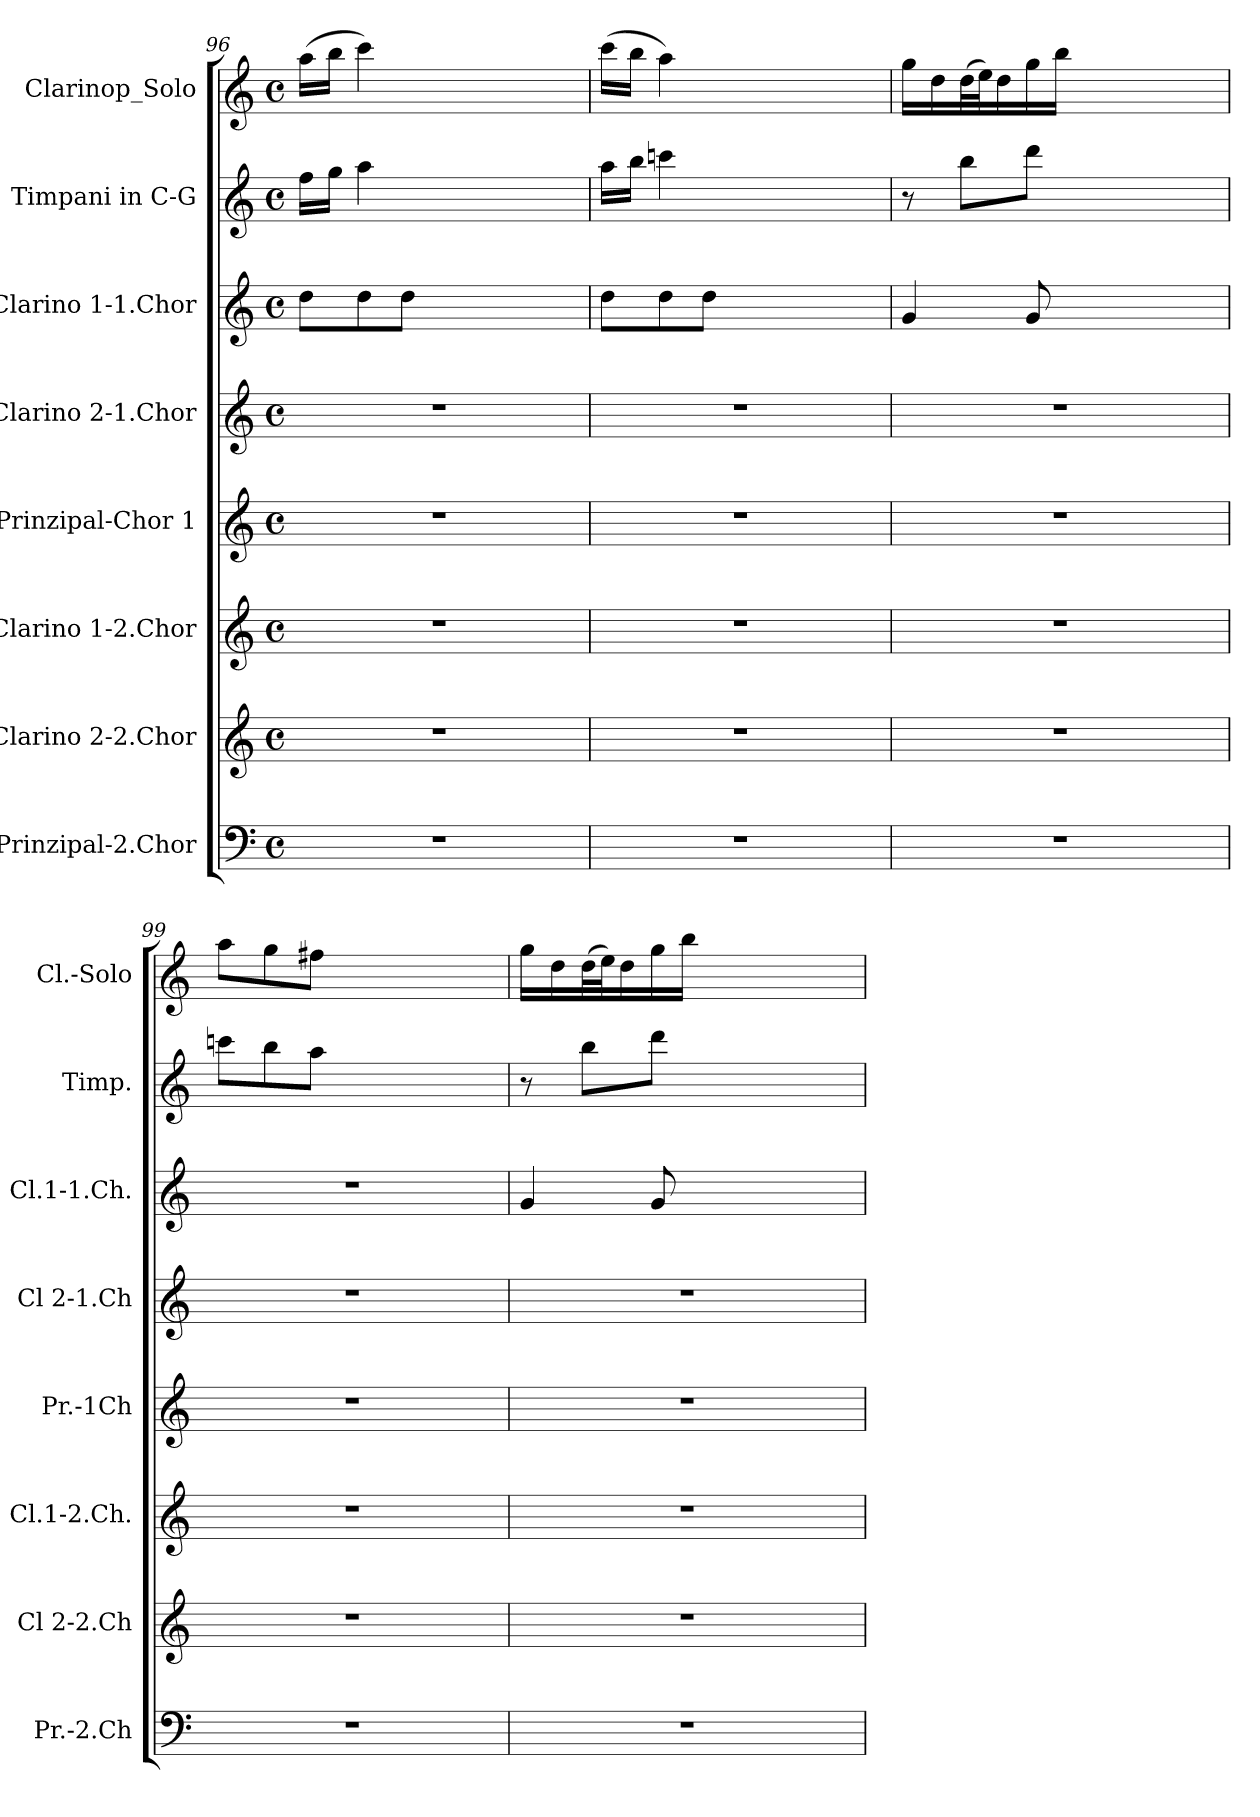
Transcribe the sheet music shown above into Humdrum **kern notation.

**kern	**kern	**kern	**kern	**kern	**kern	**kern	**kern
*part8	*part7	*part6	*part5	*part4	*part3	*part2	*part1
*staff8	*staff7	*staff6	*staff5	*staff4	*staff3	*staff2	*staff1
*I"Prinzipal-2.Chor	*I"Clarino 2-2.Chor	*I"Clarino 1-2.Chor	*I"Prinzipal-Chor 1	*I"Clarino 2-1.Chor	*I"Clarino 1-1.Chor	*I"Timpani in C-G	*I"Clarinop_Solo
*I'Pr.-2.Ch	*I'Cl 2-2.Ch	*I'Cl.1-2.Ch.	*I'Pr.-1Ch	*I'Cl 2-1.Ch	*I'Cl.1-1.Ch.	*I'Timp.	*I'Cl.-Solo
*clefF4	*clefG2	*clefG2	*clefG2	*clefG2	*clefG2	*clefG2	*clefG2
*	*	*ITrd1c2	*ITrd1c2	*	*ITrd1c2	*ITrd1c2	*
*M4/4	*M4/4	*M4/4	*M4/4	*M4/4	*M4/4	*M4/4	*M4/4
*met(c)	*met(c)	*met(c)	*met(c)	*met(c)	*met(c)	*met(c)	*met(c)
=96	=96	=96	=96	=96	=96	=96	=96
1r	1r	1r	1r	1r	8ccL	16eeLL	(>16aaLL
.	.	.	.	.	.	16ffJJ	16bbJJ
.	.	.	.	.	8cc	4gg	4ccc)
.	.	.	.	.	8ccJ	.	.
.	.	.	.	.	2ryy	2ryy	2ryy
.	.	.	.	.	8ryy	8ryy	8ryy
=97	=97	=97	=97	=97	=97	=97	=97
1r	1r	1r	1r	1r	8ccL	16ggLL	(>16cccLL
.	.	.	.	.	.	16aaJJ	16bbJJ
.	.	.	.	.	8cc	4bb-	4aa)
.	.	.	.	.	8ccJ	.	.
.	.	.	.	.	2ryy	2ryy	2ryy
.	.	.	.	.	8ryy	8ryy	8ryy
!!LO:LB:g=z
=98	=98	=98	=98	=98	=98	=98	=98
1r	1r	1r	1r	1r	4f	8r	16ggLL
.	.	.	.	.	.	.	16dd
.	.	.	.	.	.	8aaL	(>32ddL
.	.	.	.	.	.	.	32eeJ)
.	.	.	.	.	.	.	16dd
.	.	.	.	.	8f	8cccJ	16gg
.	.	.	.	.	.	.	16bbJJ
.	.	.	.	.	2ryy	2ryy	2ryy
.	.	.	.	.	8ryy	8ryy	8ryy
=99	=99	=99	=99	=99	=99	=99	=99
1r	1r	1r	1r	1r	1r	8bb-L	8aaL
.	.	.	.	.	.	8aa	8gg
.	.	.	.	.	.	8ggJ	8ff#J
.	.	.	.	.	.	2ryy	2ryy
.	.	.	.	.	.	8ryy	8ryy
=100	=100	=100	=100	=100	=100	=100	=100
1r	1r	1r	1r	1r	4f	8r	16ggLL
.	.	.	.	.	.	.	16dd
.	.	.	.	.	.	8aaL	(>32ddL
.	.	.	.	.	.	.	32eeJ)
.	.	.	.	.	.	.	16dd
.	.	.	.	.	8f	8cccJ	16gg
.	.	.	.	.	.	.	16bbJJ
.	.	.	.	.	2ryy	2ryy	2ryy
.	.	.	.	.	8ryy	8ryy	8ryy
=	=	=	=	=	=	=	=
*-	*-	*-	*-	*-	*-	*-	*-
